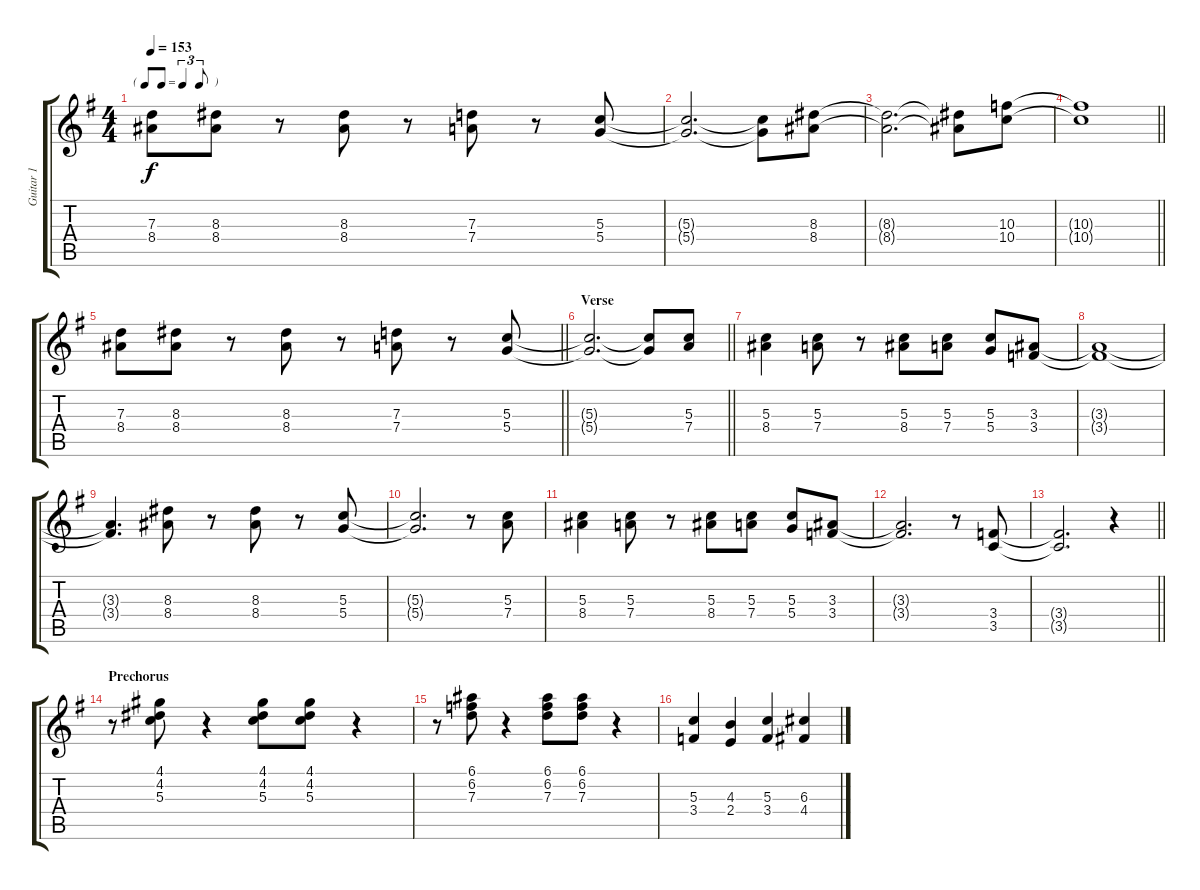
\track ("Guitar 1" "Guitar 1") {instrument overdrivenguitar}
\staff {score tabs}
\tuning (E4 B3 G3 D3 A2 E2) {hide}
\ts (4 4)
\tf triplet8th
\tempo 153
\clef g2
\ks g
(7.3 8.4).8{dy f} (8.3 8.4).8 r.8 (8.3 8.4).8 r.8 (7.3 7.4).8 r.8 (5.3 5.4).8 |
(5.3{t} 5.4{t}).2{d} (5.3{t} 5.4{t}).8 (8.3 8.4).8 |
(8.3{t} 8.4{t}).2{d} (8.3{t} 8.4{t}).8 (10.3 10.4).8 |
\barLineRight lightlight
(10.3{t} 10.4{t}).1 |
\barLineRight lightlight
(7.3 8.4).8 (8.3 8.4).8 r.8 (8.3 8.4).8 r.8 (7.3 7.4).8 r.8 (5.3 5.4).8 |
\section ("" "Verse")
\barLineRight lightlight
(5.3{t} 5.4{t}).2{d} (5.3{t} 5.4{t}).8 (5.3 7.4).8 |
(5.3 8.4).4 (5.3 7.4).8 r.8 (5.3 8.4).8 (5.3 7.4).8 (5.3 5.4).8 (3.3 3.4).8 |
(3.3{t} 3.4{t}).1 |
(3.3{t} 3.4{t}).4{d} (8.3 8.4).8 r.8 (8.3 8.4).8 r.8 (5.3 5.4).8 |
(5.3{t} 5.4{t}).2{d} r.8 (5.3 7.4).8 |
(5.3 8.4).4 (5.3 7.4).8 r.8 (5.3 8.4).8 (5.3 7.4).8 (5.3 5.4).8 (3.3 3.4).8 |
(3.3{t} 3.4{t}).2{d} r.8 (3.4 3.5).8 |
\barLineRight lightlight
(3.4{t} 3.5{t}).2{d} r.4 |
\section ("" "Prechorus")
r.8 (4.1 4.2 5.3).8 r.4 (4.1 4.2 5.3).8 (4.1 4.2 5.3).8 r.4 |
r.8 (6.1 6.2 7.3).8 r.4 (6.1 6.2 7.3).8 (6.1 6.2 7.3).8 r.4 |
(5.3 3.4).4 (4.3 2.4).4 (5.3 3.4).4 (6.3 4.4).4
